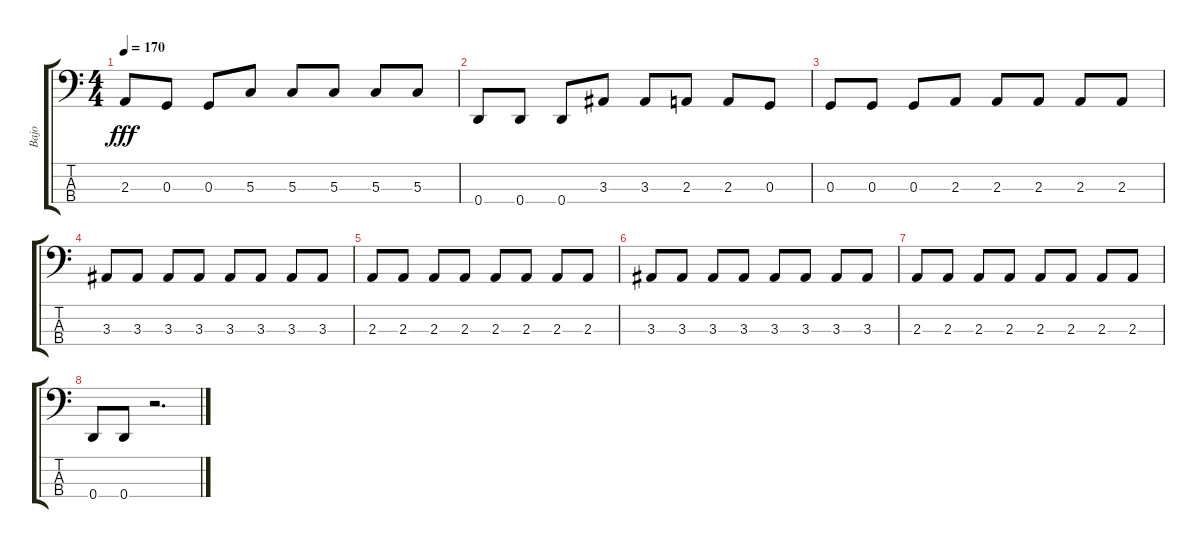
\track ("Bajo" "Bajo") {instrument electricbasspick}
\staff {score tabs}
\tuning (F2 C2 G1 D1) {hide}
\ts (4 4)
\tempo 170
\clef f4
\ks c
2.3.8{dy fff} 0.3.8 0.3.8 5.3.8 5.3.8 5.3.8 5.3.8 5.3.8 |
0.4.8 0.4.8 0.4.8 3.3.8 3.3.8 2.3.8 2.3.8 0.3.8 |
0.3.8 0.3.8 0.3.8 2.3.8 2.3.8 2.3.8 2.3.8 2.3.8 |
3.3.8 3.3.8 3.3.8 3.3.8 3.3.8 3.3.8 3.3.8 3.3.8 |
2.3.8 2.3.8 2.3.8 2.3.8 2.3.8 2.3.8 2.3.8 2.3.8 |
3.3.8 3.3.8 3.3.8 3.3.8 3.3.8 3.3.8 3.3.8 3.3.8 |
2.3.8 2.3.8 2.3.8 2.3.8 2.3.8 2.3.8 2.3.8 2.3.8 |
0.4.8 0.4.8 r.2{d}
